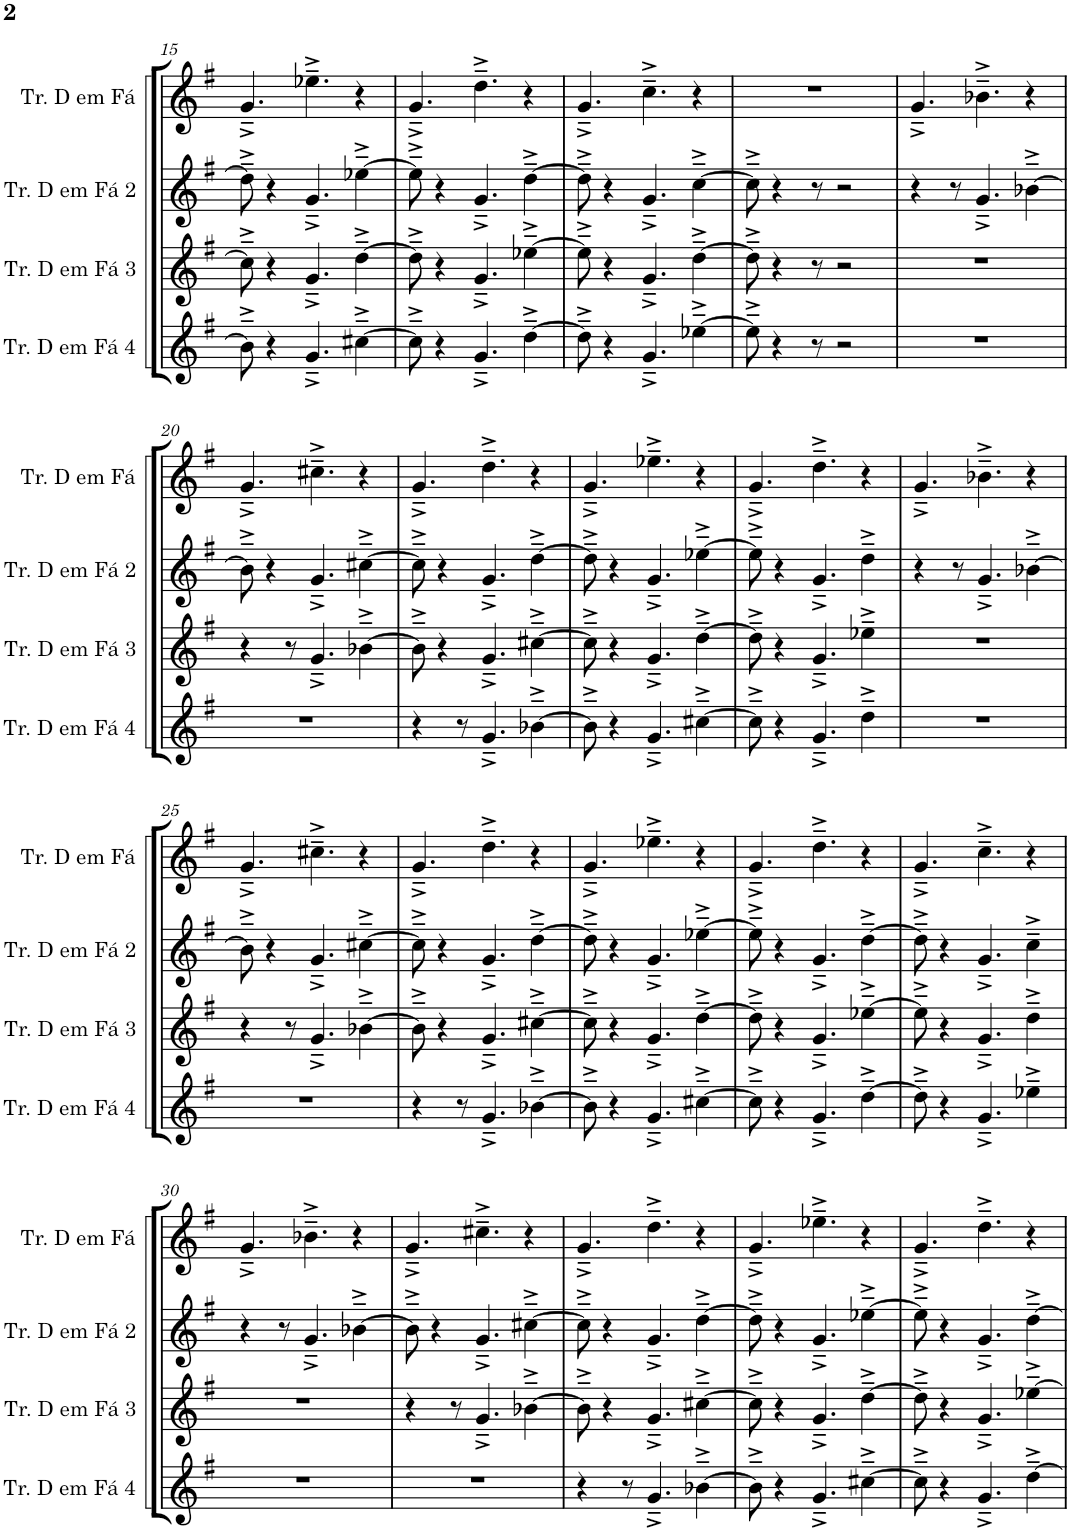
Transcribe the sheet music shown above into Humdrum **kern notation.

**kern	**kern	**kern	**kern
*part4	*part3	*part2	*part1
*staff4	*staff3	*staff2	*staff1
*I"Trompa em Fá 4	*I"Trompa em Fá 3	*I"Trompa em Fá 2	*I"Trompa em Fá
!!LO:PB:g=z
*clefG2	*clefG2	*clefG2	*clefG2
*Trd4c7	*Trd4c7	*Trd4c7	*Trd4c7
*k[f#]	*k[f#]	*k[f#]	*k[f#]
*M4/4	*M4/4	*M4/4	*M4/4
=15	=15	=15	=15
8b-~^\]	8cc#~^\]	8dd~^\]	4.g~^/
4r	4r	4r	.
4.g~^/	4.g~^/	4.g~^/	4.ee-X~^\
[4cc#X~^\	[4dd~^\	[4ee-X~^\	4r
=16	=16	=16	=16
8cc#~^\]	8dd~^\]	8ee-~^\]	4.g~^/
4r	4r	4r	.
4.g~^/	4.g~^/	4.g~^/	4.dd~^\
[4dd~^\	[4ee-X~^\	[4dd~^\	4r
=17	=17	=17	=17
8dd~^\]	8ee-~^\]	8dd~^\]	4.g~^/
4r	4r	4r	.
4.g~^/	4.g~^/	4.g~^/	4.cc~^\
[4ee-X~^\	[4dd~^\	[4cc~^\	4r
=18	=18	=18	=18
8ee-~^\]	8dd~^\]	8cc~^\]	1r
4r	4r	4r	.
8r	8r	8r	.
2r	2r	2r	.
=19	=19	=19	=19
1r	1r	4r	4.g~^/
.	.	8r	.
.	.	4.g~^/	4.b-X~^\
.	.	[4b-X~^\	4r
!!LO:LB:g=z
=20	=20	=20	=20
1r	4r	8b-~^\]	4.g~^/
.	.	4r	.
.	8r	.	.
.	4.g~^/	4.g~^/	4.cc#X~^\
.	[4b-X~^\	[4cc#X~^\	4r
=21	=21	=21	=21
4r	8b-~^\]	8cc#~^\]	4.g~^/
.	4r	4r	.
8r	.	.	.
4.g~^/	4.g~^/	4.g~^/	4.dd~^\
[4b-X~^\	[4cc#X~^\	[4dd~^\	4r
=22	=22	=22	=22
8b-~^\]	8cc#~^\]	8dd~^\]	4.g~^/
4r	4r	4r	.
4.g~^/	4.g~^/	4.g~^/	4.ee-X~^\
[4cc#X~^\	[4dd~^\	[4ee-X~^\	4r
=23	=23	=23	=23
8cc#~^\]	8dd~^\]	8ee-~^\]	4.g~^/
4r	4r	4r	.
4.g~^/	4.g~^/	4.g~^/	4.dd~^\
4dd~^\	4ee-X~^\	4dd~^\	4r
=24	=24	=24	=24
1r	1r	4r	4.g~^/
.	.	8r	.
.	.	4.g~^/	4.b-X~^\
.	.	[4b-X~^\	4r
!!LO:LB:g=z
=25	=25	=25	=25
1r	4r	8b-~^\]	4.g~^/
.	.	4r	.
.	8r	.	.
.	4.g~^/	4.g~^/	4.cc#X~^\
.	[4b-X~^\	[4cc#X~^\	4r
=26	=26	=26	=26
4r	8b-~^\]	8cc#~^\]	4.g~^/
.	4r	4r	.
8r	.	.	.
4.g~^/	4.g~^/	4.g~^/	4.dd~^\
[4b-X~^\	[4cc#X~^\	[4dd~^\	4r
=27	=27	=27	=27
8b-~^\]	8cc#~^\]	8dd~^\]	4.g~^/
4r	4r	4r	.
4.g~^/	4.g~^/	4.g~^/	4.ee-X~^\
[4cc#X~^\	[4dd~^\	[4ee-X~^\	4r
=28	=28	=28	=28
8cc#~^\]	8dd~^\]	8ee-~^\]	4.g~^/
4r	4r	4r	.
4.g~^/	4.g~^/	4.g~^/	4.dd~^\
[4dd~^\	[4ee-X~^\	[4dd~^\	4r
=29	=29	=29	=29
8dd~^\]	8ee-~^\]	8dd~^\]	4.g~^/
4r	4r	4r	.
4.g~^/	4.g~^/	4.g~^/	4.cc~^\
4ee-X~^\	4dd~^\	4cc~^\	4r
!!LO:LB:g=z
=30	=30	=30	=30
1r	1r	4r	4.g~^/
.	.	8r	.
.	.	4.g~^/	4.b-X~^\
.	.	[4b-X~^\	4r
=31	=31	=31	=31
1r	4r	8b-~^\]	4.g~^/
.	.	4r	.
.	8r	.	.
.	4.g~^/	4.g~^/	4.cc#X~^\
.	[4b-X~^\	[4cc#X~^\	4r
=32	=32	=32	=32
4r	8b-~^\]	8cc#~^\]	4.g~^/
.	4r	4r	.
8r	.	.	.
4.g~^/	4.g~^/	4.g~^/	4.dd~^\
[4b-X~^\	[4cc#X~^\	[4dd~^\	4r
=33	=33	=33	=33
8b-~^\]	8cc#~^\]	8dd~^\]	4.g~^/
4r	4r	4r	.
4.g~^/	4.g~^/	4.g~^/	4.ee-X~^\
[4cc#X~^\	[4dd~^\	[4ee-X~^\	4r
=34	=34	=34	=34
8cc#~^\]	8dd~^\]	8ee-~^\]	4.g~^/
4r	4r	4r	.
4.g~^/	4.g~^/	4.g~^/	4.dd~^\
[4dd~^\	[4ee-X~^\	[4dd~^\	4r
=	=	=	=
*-	*-	*-	*-
